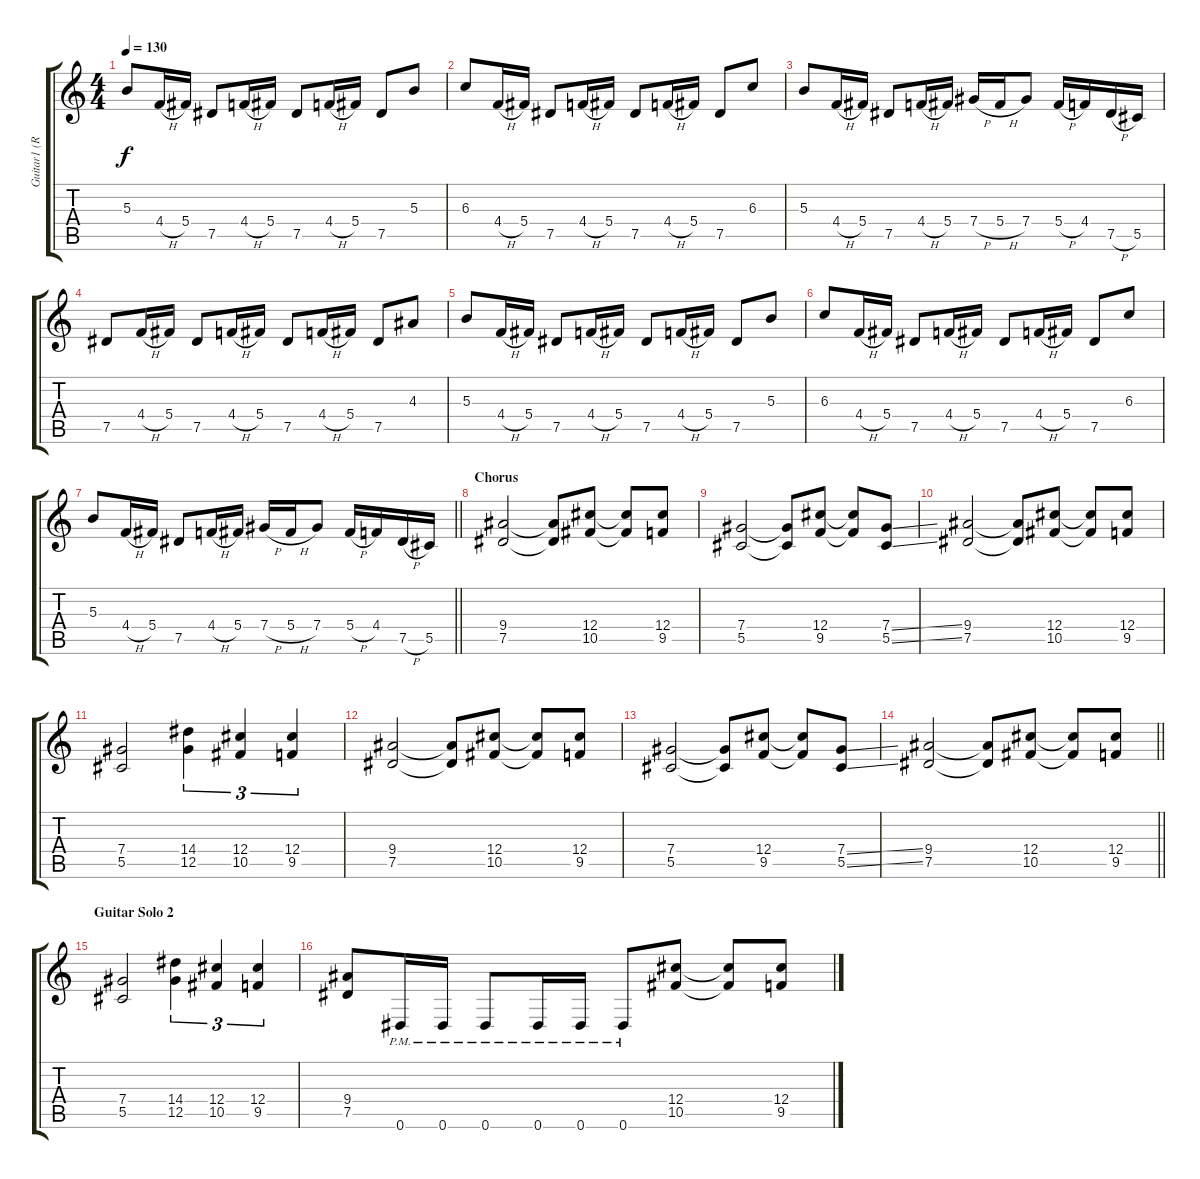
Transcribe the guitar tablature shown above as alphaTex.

\track ("Guitar1 (Rhythm)" "Guitar1 (R") {instrument distortionguitar}
\staff {score tabs}
\tuning (Eb4 Bb3 Gb3 Db3 Ab2 Eb2) {hide}
\ts (4 4)
\tempo 130
\clef g2
\ks c
5.3.8{dy f} 4.4{h}.16 5.4.16 7.5.8 4.4{h}.16 5.4.16 7.5.8 4.4{h}.16 5.4.16 7.5.8 5.3.8 |
6.3.8 4.4{h}.16 5.4.16 7.5.8 4.4{h}.16 5.4.16 7.5.8 4.4{h}.16 5.4.16 7.5.8 6.3.8 |
5.3.8 4.4{h}.16 5.4.16 7.5.8 4.4{h}.16 5.4.16 7.4{h}.16 5.4{h}.16 7.4.8 5.4{h}.16 4.4.16 7.5{h}.16 5.5.16 |
7.5.8 4.4{h}.16 5.4.16 7.5.8 4.4{h}.16 5.4.16 7.5.8 4.4{h}.16 5.4.16 7.5.8 4.3.8 |
5.3.8 4.4{h}.16 5.4.16 7.5.8 4.4{h}.16 5.4.16 7.5.8 4.4{h}.16 5.4.16 7.5.8 5.3.8 |
6.3.8 4.4{h}.16 5.4.16 7.5.8 4.4{h}.16 5.4.16 7.5.8 4.4{h}.16 5.4.16 7.5.8 6.3.8 |
\barLineRight lightlight
5.3.8 4.4{h}.16 5.4.16 7.5.8 4.4{h}.16 5.4.16 7.4{h}.16 5.4{h}.16 7.4.8 5.4{h}.16 4.4.16 7.5{h}.16 5.5.16 |
\section ("" "Chorus")
(9.4 7.5).2 (9.4{t} 7.5{t}).8 (12.4 10.5).8 (12.4{t} 10.5{t}).8 (12.4 9.5).8 |
(7.4 5.5).2 (7.4{t} 5.5{t}).8 (12.4 9.5).8 (12.4{t} 9.5{t}).8 (7.4{ss} 5.5{ss}).8 |
(9.4 7.5).2 (9.4{t} 7.5{t}).8 (12.4 10.5).8 (12.4{t} 10.5{t}).8 (12.4 9.5).8 |
(7.4 5.5).2 (14.4 12.5).4{tu (3 2)} (12.4 10.5).4{tu (3 2)} (12.4 9.5).4{tu (3 2)} |
(9.4 7.5).2 (9.4{t} 7.5{t}).8 (12.4 10.5).8 (12.4{t} 10.5{t}).8 (12.4 9.5).8 |
(7.4 5.5).2 (7.4{t} 5.5{t}).8 (12.4 9.5).8 (12.4{t} 9.5{t}).8 (7.4{ss} 5.5{ss}).8 |
\barLineRight lightlight
(9.4 7.5).2 (9.4{t} 7.5{t}).8 (12.4 10.5).8 (12.4{t} 10.5{t}).8 (12.4 9.5).8 |
\section ("" "Guitar Solo 2")
(7.4 5.5).2 (14.4 12.5).4{tu (3 2)} (12.4 10.5).4{tu (3 2)} (12.4 9.5).4{tu (3 2)} |
(9.4 7.5).8 0.6{pm}.16 0.6{pm}.16 0.6{pm}.8 0.6{pm}.16 0.6{pm}.16 0.6{pm}.8 (12.4 10.5).8 (12.4{t} 10.5{t}).8 (12.4 9.5).8
